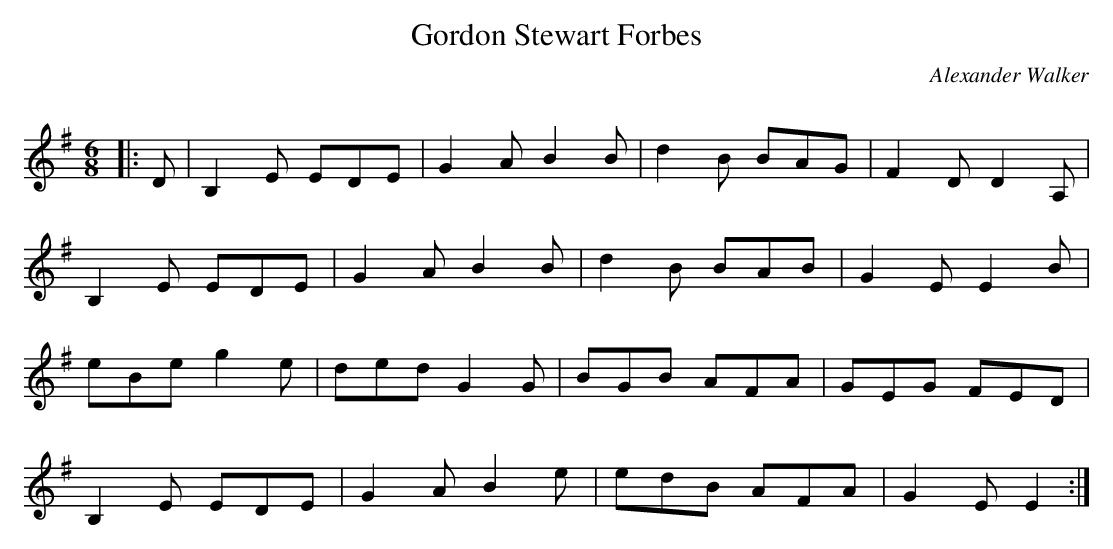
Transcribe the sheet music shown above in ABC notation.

X:1
T: Gordon Stewart Forbes
C:Alexander Walker
Q:180
K:Em
M:6/8
L:1/16
|:D2|B,4E2 E2D2E2|G4A2 B4B2|d4B2 B2A2G2|F4D2 D4A,2|
B,4E2 E2D2E2|G4A2 B4B2|d4B2 B2A2B2|G4E2 E4B2|
e2B2e2 g4e2|d2e2d2 G4G2|B2G2B2 A2F2A2|G2E2G2 F2E2D2|
B,4E2 E2D2E2|G4A2 B4e2|e2d2B2 A2F2A2|G4E2 E4:|
